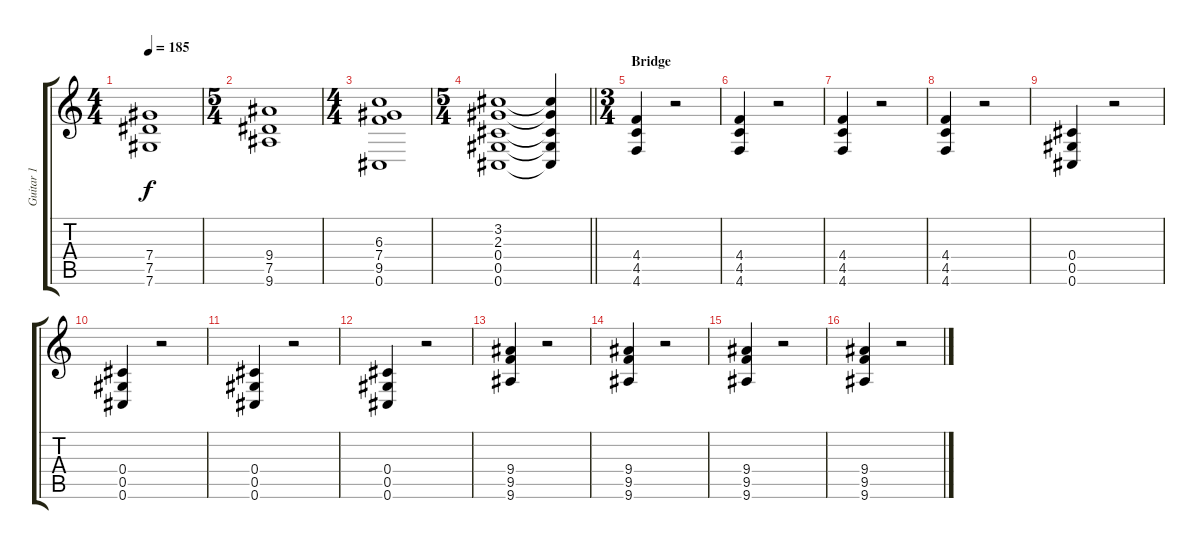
\track ("Guitar 1" "Guitar 1") {instrument distortionguitar}
\staff {score tabs}
\tuning (Eb4 Bb3 Gb3 Db3 Ab2 Db2) {hide}
\ts (4 4)
\tempo 185
\clef g2
\ks c
(7.4 7.5 7.6).1{dy f} |
\ts (5 4)
(9.4 7.5 9.6).1 |
\ts (4 4)
(6.3 7.4 9.5 0.6).1 |
\ts (5 4)
\barLineRight lightlight
(3.2 2.3 0.4 0.5 0.6).1 (3.2{t} 2.3{t} 0.4{t} 0.5{t} 0.6{t}).4 |
\ts (3 4)
\section ("" "Bridge")
(4.4 4.5 4.6).4 r.2 |
(4.4 4.5 4.6).4 r.2 |
(4.4 4.5 4.6).4 r.2 |
(4.4 4.5 4.6).4 r.2 |
(0.4 0.5 0.6).4 r.2 |
(0.4 0.5 0.6).4 r.2 |
(0.4 0.5 0.6).4 r.2 |
(0.4 0.5 0.6).4 r.2 |
(9.4 9.5 9.6).4 r.2 |
(9.4 9.5 9.6).4 r.2 |
(9.4 9.5 9.6).4 r.2 |
(9.4 9.5 9.6).4 r.2
